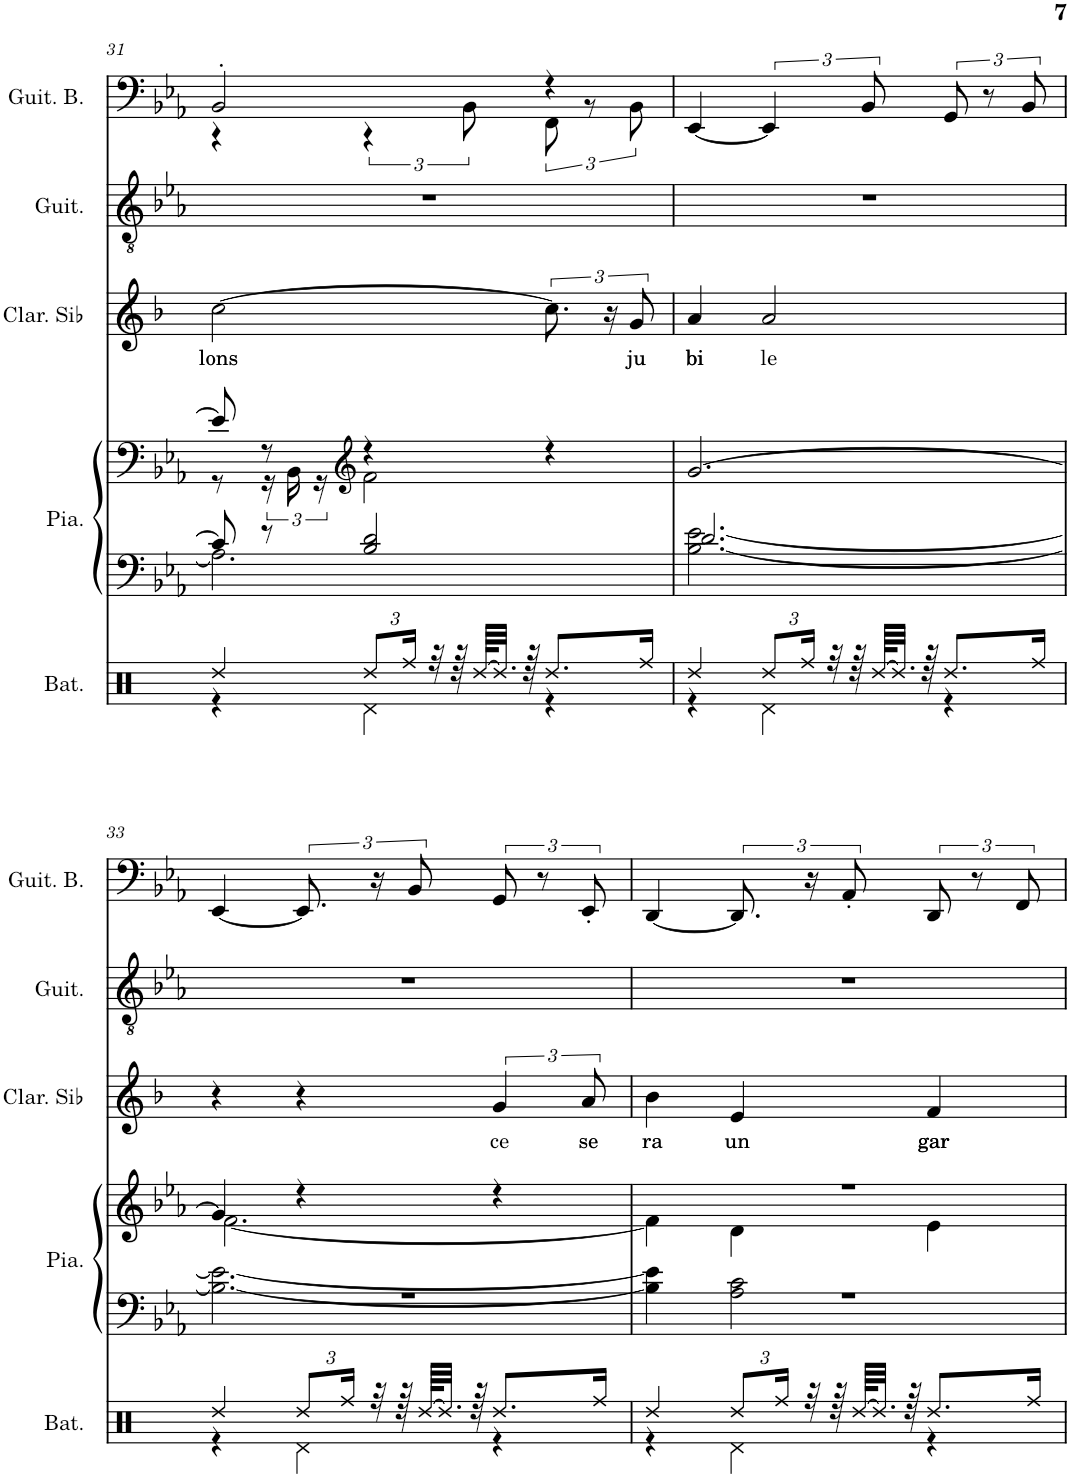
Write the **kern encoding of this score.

**kern	**kern	**kern	**kern	**text	**kern	**kern
*part5	*part4	*part4	*part3	*part3	*part2	*part1
*staff6	*staff5	*staff4	*staff3	*staff3	*staff2	*staff1
*I"Batterie	*I"Piano	*	*I"Clarinette en Sib	*	*I"Guitare classique	*I"Guitare Basse
*I'Bat.	*I'Pia.	*	*I'Clar. Sib	*	*I'Guit.	*I'Guit. B.
!!LO:PB:g=z
*clefX	*clefF4	*clefF4	*clefG2	*	*clefGv2	*clefF4
*	*	*	*Trd1c2	*	*	*Trd7c12
*k[]	*k[b-e-a-]	*k[b-e-a-]	*k[b-]	*	*k[b-e-a-]	*k[b-e-a-]
*M3/4	*M3/4	*M3/4	*M3/4	*	*M3/4	*M3/4
=31	=31	=31	=31	=31	=31	=31
*^	*^	*^	*	*	*	*
!	!	!	!	!	!	!	!LO:LY:b	!	!
*	*	*	*	*	*	*	*	*	*^
4Rdd/	4r	8c/]	2.A-\]	8e-/]	8r	[2cc\	lons	2.r	2BB-'/	4r
.	.	8r	.	8r	24r	.	.	.	.	.
.	.	.	.	.	24BB-\	.	.	.	.	.
.	.	.	.	.	24r	.	.	.	.	.
*	*	*	*	*clefG2	*	*	*	*	*	*
*Xbrackettup	*	*	*	*	*	*	*	*	*	*
12Rdd/L	4Rd\	2B-/ 2d/	.	4r	2f\	.	.	.	.	6r
24Rff/Jk	.	.	.	.	.	.	.	.	.	.
32r	.	.	.	.	.	.	.	.	.	.
64r	.	.	.	.	.	.	.	.	.	.
.	.	.	.	.	.	.	.	.	.	12BB-\
[64Rdd/KLLL	.	.	.	.	.	.	.	.	.	.
32.Rdd/JJJ]	.	.	.	.	.	.	.	.	.	.
64r	.	.	.	.	.	.	.	.	.	.
8.Rdd/L	4r	.	.	4r	.	12.cc\]	.	.	4r	12FF\
.	.	.	.	.	.	.	.	.	.	12r
.	.	.	.	.	.	24r	.	.	.	.
!	!	!	!	!	!	!	!LO:LY:b	!	!	!
.	.	.	.	.	.	12g/	ju	.	.	12BB-\
16Rff/Jk	.	.	.	.	.	.	.	.	.	.
*	*	*	*	*v	*v	*	*	*	*v	*v
=32	=32	=32	=32	=32	=32	=32	=32	=32
!	!	!	!	!	!	!LO:LY:b	!	!
4Rdd/	4r	2.d/	[2.B-\ [2.e-\	[2.g/	4a/	bi	2.r	[4EE-/
!	!	!	!	!	!	!LO:LY:b	!	!
12Rdd/L	4Rd\	.	.	.	2a/	le	.	6EE-/]
24Rff/Jk	.	.	.	.	.	.	.	.
32r	.	.	.	.	.	.	.	.
64r	.	.	.	.	.	.	.	.
.	.	.	.	.	.	.	.	12BB-/
[64Rdd/KLLL	.	.	.	.	.	.	.	.
32.Rdd/JJJ]	.	.	.	.	.	.	.	.
64r	.	.	.	.	.	.	.	.
8.Rdd/L	4r	.	.	.	.	.	.	12GG/
.	.	.	.	.	.	.	.	12r
.	.	.	.	.	.	.	.	12BB-/
16Rff/Jk	.	.	.	.	.	.	.	.
!!LO:LB:g=z
=33	=33	=33	=33	=33	=33	=33	=33	=33
*	*	*	*	*^	*	*	*	*
4Rdd/	4r	2.r	2.B-\_ 2.e-\_	4g/]	[2.f\	4r	.	2.r	[4EE-/
12Rdd/L	4Rd\	.	.	4r	.	4r	.	.	12.EE-/]
24Rff/Jk	.	.	.	.	.	.	.	.	.
32r	.	.	.	.	.	.	.	.	24r
64r	.	.	.	.	.	.	.	.	.
.	.	.	.	.	.	.	.	.	12BB-/
[64Rdd/KLLL	.	.	.	.	.	.	.	.	.
32.Rdd/JJJ]	.	.	.	.	.	.	.	.	.
64r	.	.	.	.	.	.	.	.	.
!	!	!	!	!	!	!	!LO:LY:b	!	!
8.Rdd/L	4r	.	.	4r	.	6g/	ce	.	12GG/
.	.	.	.	.	.	.	.	.	12r
!	!	!	!	!	!	!	!LO:LY:b	!	!
.	.	.	.	.	.	12a/	se	.	12EE-'/
16Rff/Jk	.	.	.	.	.	.	.	.	.
=34	=34	=34	=34	=34	=34	=34	=34	=34	=34
!	!	!	!	!	!	!	!LO:LY:b	!	!
4Rdd/	4r	2.r	4B-\] 4e-\]	2.r	4f\]	4b-\	ra	2.r	[4DD/
!	!	!	!	!	!	!	!LO:LY:b	!	!
12Rdd/L	4Rd\	.	2A-\ 2c\	.	4d\	4e/	un	.	12.DD/]
24Rff/Jk	.	.	.	.	.	.	.	.	.
32r	.	.	.	.	.	.	.	.	24r
64r	.	.	.	.	.	.	.	.	.
.	.	.	.	.	.	.	.	.	12AA-'/
[64Rdd/KLLL	.	.	.	.	.	.	.	.	.
32.Rdd/JJJ]	.	.	.	.	.	.	.	.	.
64r	.	.	.	.	.	.	.	.	.
!	!	!	!	!	!	!	!LO:LY:b	!	!
8.Rdd/L	4r	.	.	.	4e-\	4f/	gar	.	12DD/
.	.	.	.	.	.	.	.	.	12r
.	.	.	.	.	.	.	.	.	12FF/
16Rff/Jk	.	.	.	.	.	.	.	.	.
*v	*v	*	*	*	*	*	*	*	*
*	*v	*v	*	*	*	*	*	*
*	*	*v	*v	*	*	*	*
=	=	=	=	=	=	=
*-	*-	*-	*-	*-	*-	*-
